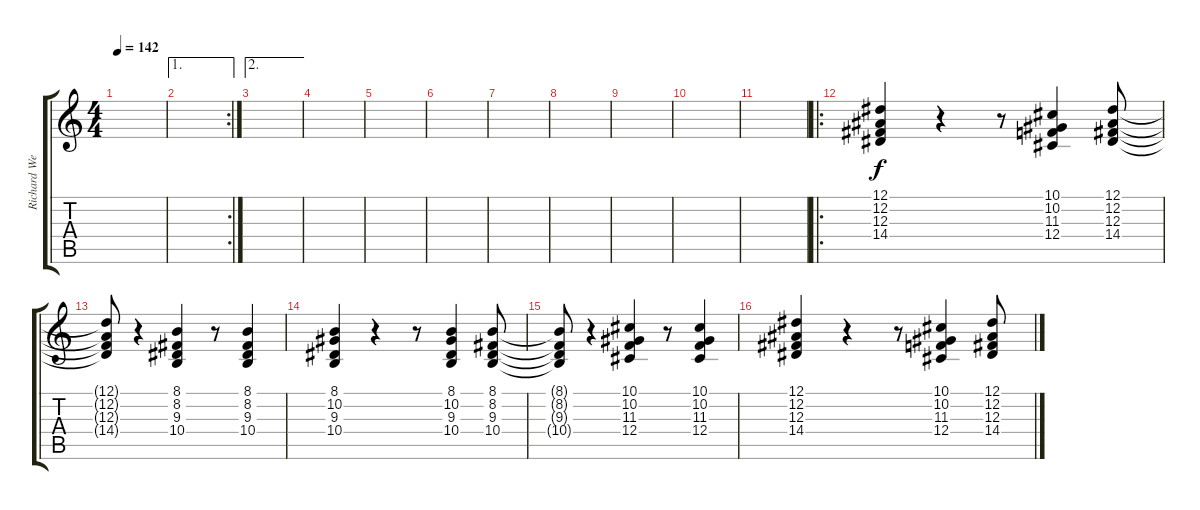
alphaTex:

\track ("Richard West 1" "Richard We") {instrument stringensemble1}
\staff {score tabs}
\tuning (Eb4 Bb3 Gb3 Db3 Ab2 Eb2) {hide}
\ts (4 4)
\tempo 142
\clef g2
\ks c
|
\ae 1
\rc 2
|
\ae 2
|
|
|
|
|
|
|
|
|
\ro
(12.1 12.2 12.3 14.4).4{instrument stringensemble1} r.4 r.8 (10.1 10.2 11.3 12.4).4 (12.1 12.2 12.3 14.4).8 |
(12.1{t} 12.2{t} 12.3{t} 14.4{t}).8 r.4 (8.1 8.2 9.3 10.4).4 r.8 (8.1 8.2 9.3 10.4).4 |
(8.1 10.2 9.3 10.4).4 r.4 r.8 (8.1 10.2 9.3 10.4).4 (8.1 8.2 9.3 10.4).8 |
(8.1{t} 8.2{t} 9.3{t} 10.4{t}).8 r.4 (10.1 10.2 11.3 12.4).4 r.8 (10.1 10.2 11.3 12.4).4 |
(12.1 12.2 12.3 14.4).4{instrument stringensemble1} r.4 r.8 (10.1 10.2 11.3 12.4).4 (12.1 12.2 12.3 14.4).8
